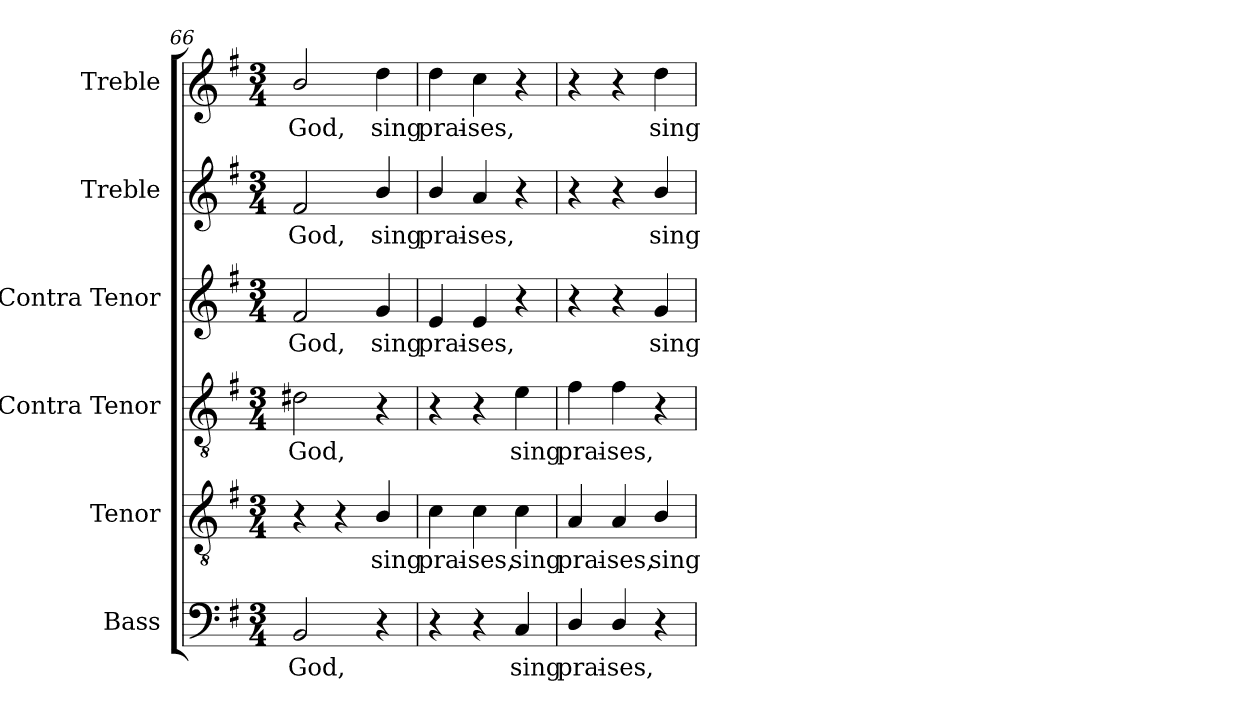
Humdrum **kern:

**kern	**text	**kern	**text	**kern	**text	**kern	**text	**kern	**text	**kern	**text
*part6	*part6	*part5	*part5	*part4	*part4	*part3	*part3	*part2	*part2	*part1	*part1
*staff6	*staff6	*staff5	*staff5	*staff4	*staff4	*staff3	*staff3	*staff2	*staff2	*staff1	*staff1
*I"Bass	*	*I"Tenor	*	*I"Contra Tenor	*	*I"Contra Tenor	*	*I"Treble	*	*I"Treble	*
*I'B.	*	*I'T.	*	*I'A.	*	*I'A.	*	*	*	*	*
*clefF4	*	*clefGv2	*	*clefGv2	*	*clefG2	*	*clefG2	*	*clefG2	*
*	*	*ITrd7c12	*	*ITrd7c12	*	*	*	*	*	*	*
*k[f#]	*	*k[f#]	*	*k[f#]	*	*k[f#]	*	*k[f#]	*	*k[f#]	*
*G:	*	*G:	*	*G:	*	*G:	*	*G:	*	*G:	*
*M3/4	*	*M3/4	*	*M3/4	*	*M3/4	*	*M3/4	*	*M3/4	*
=66	=66	=66	=66	=66	=66	=66	=66	=66	=66	=66	=66
!	!LO:LY:b:color=#000000	!	!	!	!	!	!	!	!	!	!
!	!	!	!	!	!LO:LY:b:color=#000000	!	!	!	!	!	!
!	!	!	!	!	!	!	!LO:LY:b:color=#000000	!	!	!	!
!	!	!	!	!	!	!	!	!	!LO:LY:b:color=#000000	!	!
!	!	!	!	!	!	!	!	!	!	!	!LO:LY:b:color=#000000
2BBi/	God,	4r	.	2D#Xi\	God,	2f#i/	God,	2f#i/	God,	2bi/	God,
.	.	4r	.	.	.	.	.	.	.	.	.
!	!	!	!LO:LY:b:color=#000000	!	!	!	!	!	!	!	!
!	!	!	!	!	!	!	!LO:LY:b:color=#000000	!	!	!	!
!	!	!	!	!	!	!	!	!	!LO:LY:b:color=#000000	!	!
!	!	!	!	!	!	!	!	!	!	!	!LO:LY:b:color=#000000
4r	.	4BBi/	sing	4r	.	4gi/	sing	4bi/	sing	4ddi\	sing
=67	=67	=67	=67	=67	=67	=67	=67	=67	=67	=67	=67
!	!	!	!LO:LY:b:color=#000000	!	!	!	!	!	!	!	!
!	!	!	!	!	!	!	!LO:LY:b:color=#000000	!	!	!	!
!	!	!	!	!	!	!	!	!	!LO:LY:b:color=#000000	!	!
!	!	!	!	!	!	!	!	!	!	!	!LO:LY:b:color=#000000
4r	.	4Ci\	prai-	4r	.	4ei/	prai-	4bi/	prai-	4ddi\	prai-
!	!	!	!LO:LY:b:color=#000000	!	!	!	!	!	!	!	!
!	!	!	!	!	!	!	!LO:LY:b:color=#000000	!	!	!	!
!	!	!	!	!	!	!	!	!	!LO:LY:b:color=#000000	!	!
!	!	!	!	!	!	!	!	!	!	!	!LO:LY:b:color=#000000
4r	.	4Ci\	-ses,	4r	.	4ei/	-ses,	4ai/	-ses,	4cci\	-ses,
!	!LO:LY:b:color=#000000	!	!	!	!	!	!	!	!	!	!
!	!	!	!LO:LY:b:color=#000000	!	!	!	!	!	!	!	!
!	!	!	!	!	!LO:LY:b:color=#000000	!	!	!	!	!	!
4Ci/	sing	4Ci\	sing	4Ei\	sing	4r	.	4r	.	4r	.
!!LO:PB:g=z
=68	=68	=68	=68	=68	=68	=68	=68	=68	=68	=68	=68
!	!LO:LY:b:color=#000000	!	!	!	!	!	!	!	!	!	!
!	!	!	!LO:LY:b:color=#000000	!	!	!	!	!	!	!	!
!	!	!	!	!	!LO:LY:b:color=#000000	!	!	!	!	!	!
4Di/	prai-	4AAi/	prai-	4F#i\	prai-	4r	.	4r	.	4r	.
!	!LO:LY:b:color=#000000	!	!	!	!	!	!	!	!	!	!
!	!	!	!LO:LY:b:color=#000000	!	!	!	!	!	!	!	!
!	!	!	!	!	!LO:LY:b:color=#000000	!	!	!	!	!	!
4Di/	-ses,	4AAi/	-ses,	4F#i\	-ses,	4r	.	4r	.	4r	.
!	!	!	!LO:LY:b:color=#000000	!	!	!	!	!	!	!	!
!	!	!	!	!	!	!	!LO:LY:b:color=#000000	!	!	!	!
!	!	!	!	!	!	!	!	!	!LO:LY:b:color=#000000	!	!
!	!	!	!	!	!	!	!	!	!	!	!LO:LY:b:color=#000000
4r	.	4BBi/	sing	4r	.	4gi/	sing	4bi/	sing	4ddi\	sing
=	=	=	=	=	=	=	=	=	=	=	=
*-	*-	*-	*-	*-	*-	*-	*-	*-	*-	*-	*-
